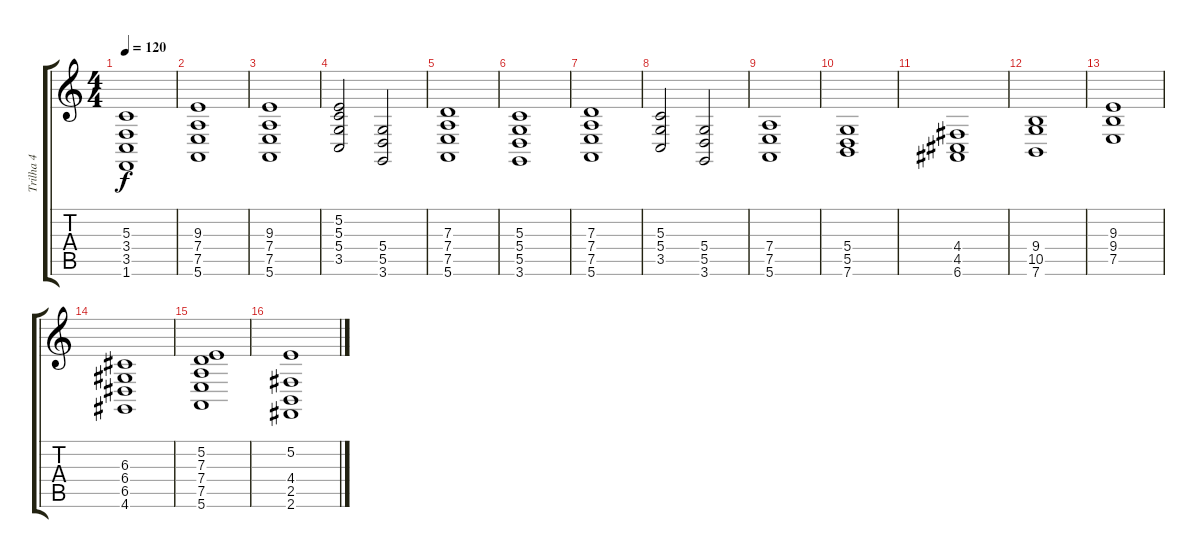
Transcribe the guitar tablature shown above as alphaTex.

\track ("Trilha 4" "Trilha 4") {instrument synthstrings1}
\staff {score tabs}
\tuning (E4 B3 G3 D3 A2 E2) {hide}
\ts (4 4)
\tempo 120
\clef g2
\ks c
(5.3 3.4 3.5 1.6).1{dy f} |
(9.3 7.4 7.5 5.6).1 |
(9.3 7.4 7.5 5.6).1 |
(5.2 5.3 5.4 3.5).2 (5.4 5.5 3.6).2 |
(7.3 7.4 7.5 5.6).1 |
(5.3 5.4 5.5 3.6).1 |
(7.3 7.4 7.5 5.6).1 |
(5.3 5.4 3.5).2 (5.4 5.5 3.6).2 |
(7.4 7.5 5.6).1 |
(5.4 5.5 7.6).1 |
(4.4 4.5 6.6).1 |
(9.4 10.5 7.6).1 |
(9.3 9.4 7.5).1 |
(6.3 6.4 6.5 4.6).1 |
(5.2 7.3 7.4 7.5 5.6).1 |
(5.2 4.4 2.5 2.6).1
